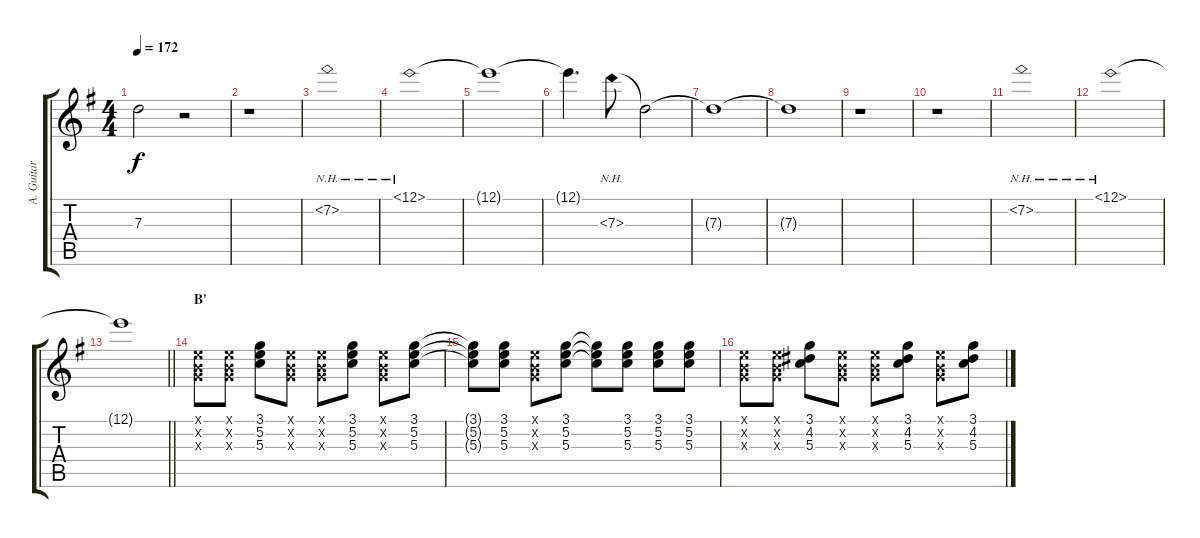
\track ("A. Guitar II" "A. Guitar ") {instrument acousticguitarsteel}
\staff {score tabs}
\tuning (E4 B3 G3 D3 A2 E2) {hide}
\ts (4 4)
\tempo 172
\clef g2
\ks g
7.3{t}.2{dy f} r.2 |
r.1 |
7.2{nh}.1 |
12.1{nh}.1 |
12.1{t}.1 |
12.1{t}.4{d} 7.3{nh}.8 7.3{t}.2 |
7.3{t}.1 |
7.3{t}.1 |
r.1 |
r.1 |
7.2{nh}.1 |
12.1{nh}.1 |
\barLineRight lightlight
12.1{t}.1 |
\section ("" "B'")
(0.1{x} 0.2{x} 0.3{x}).8 (0.1{x} 0.2{x} 0.3{x}).8 (3.1 5.2 5.3).8 (0.1{x} 0.2{x} 0.3{x}).8 (0.1{x} 0.2{x} 0.3{x}).8 (3.1 5.2 5.3).8 (0.1{x} 0.2{x} 0.3{x}).8 (3.1 5.2 5.3).8 |
(3.1{t} 5.2{t} 5.3{t}).8 (3.1 5.2 5.3).8 (0.1{x} 0.2{x} 0.3{x}).8 (3.1 5.2 5.3).8 (3.1{t} 5.2{t} 5.3{t}).8 (3.1 5.2 5.3).8 (3.1 5.2 5.3).8 (3.1 5.2 5.3).8 |
(0.1{x} 0.2{x} 0.3{x}).8 (0.1{x} 0.2{x} 0.3{x}).8 (3.1 4.2 5.3).8 (0.1{x} 0.2{x} 0.3{x}).8 (0.1{x} 0.2{x} 0.3{x}).8 (3.1 4.2 5.3).8 (0.1{x} 0.2{x} 0.3{x}).8 (3.1 4.2 5.3).8
